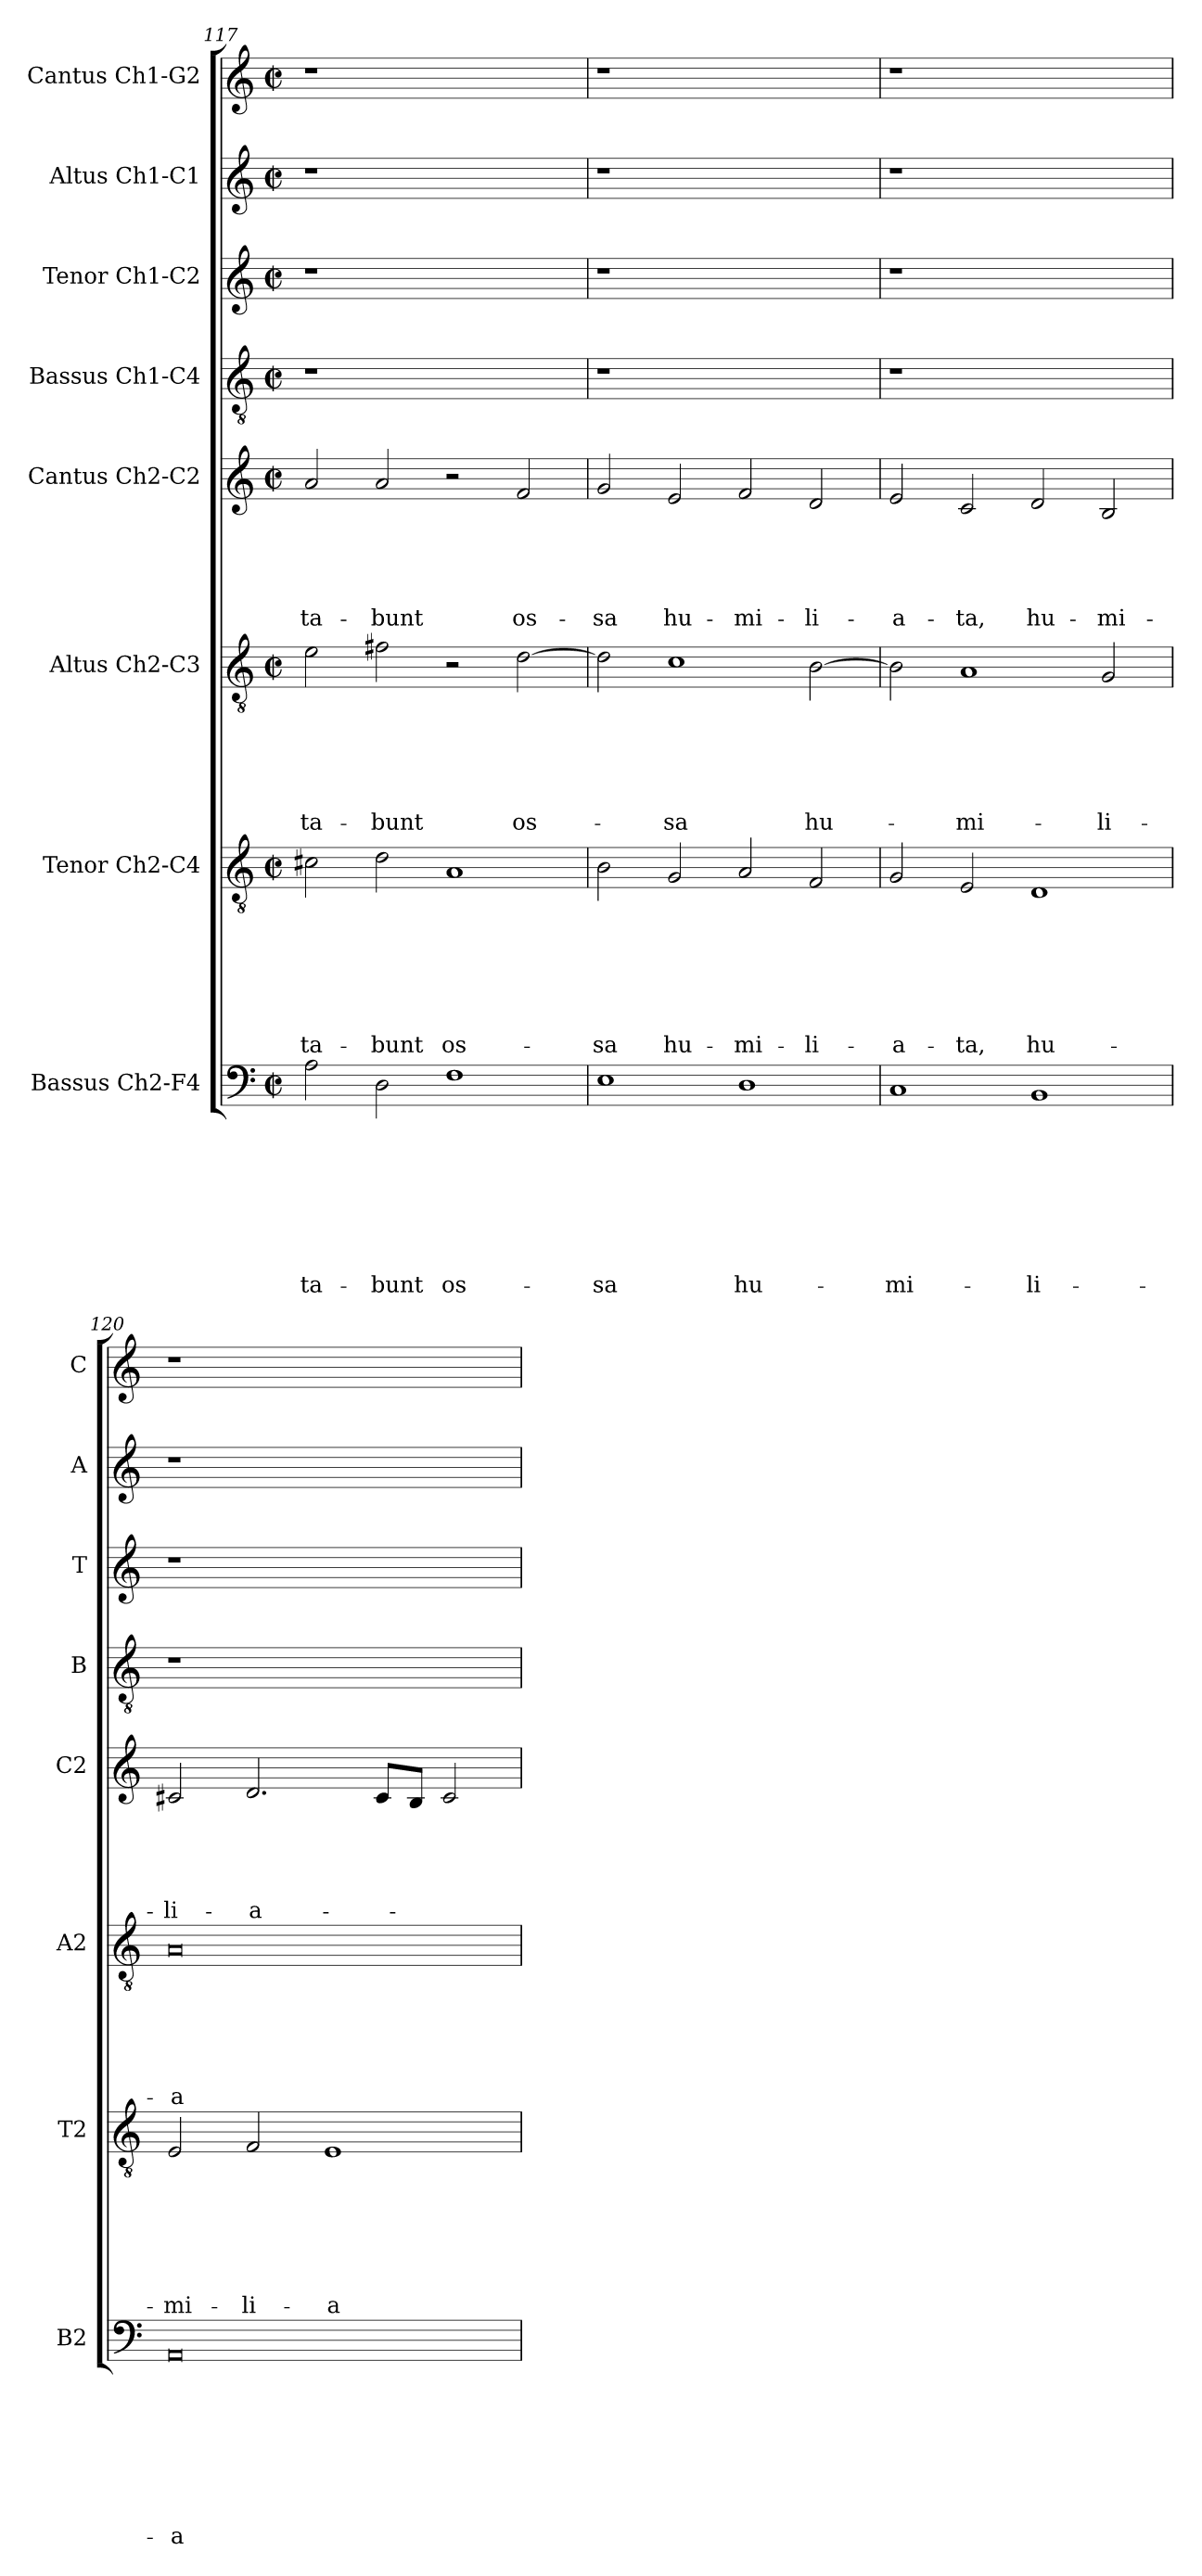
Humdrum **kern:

**kern	**text	**text	**text	**text	**text	**text	**text	**text	**kern	**text	**text	**text	**text	**text	**text	**text	**kern	**text	**text	**text	**text	**text	**text	**kern	**text	**text	**text	**text	**text	**kern	**kern	**kern	**kern
*part8	*part8	*part8	*part8	*part8	*part8	*part8	*part8	*part8	*part7	*part7	*part7	*part7	*part7	*part7	*part7	*part7	*part6	*part6	*part6	*part6	*part6	*part6	*part6	*part5	*part5	*part5	*part5	*part5	*part5	*part4	*part3	*part2	*part1
*staff8	*staff8	*staff8	*staff8	*staff8	*staff8	*staff8	*staff8	*staff8	*staff7	*staff7	*staff7	*staff7	*staff7	*staff7	*staff7	*staff7	*staff6	*staff6	*staff6	*staff6	*staff6	*staff6	*staff6	*staff5	*staff5	*staff5	*staff5	*staff5	*staff5	*staff4	*staff3	*staff2	*staff1
*I"Bassus Ch2-F4	*	*	*	*	*	*	*	*	*I"Tenor Ch2-C4	*	*	*	*	*	*	*	*I"Altus Ch2-C3	*	*	*	*	*	*	*I"Cantus Ch2-C2	*	*	*	*	*	*I"Bassus Ch1-C4	*I"Tenor Ch1-C2	*I"Altus Ch1-C1	*I"Cantus Ch1-G2
*I'B2	*	*	*	*	*	*	*	*	*I'T2	*	*	*	*	*	*	*	*I'A2	*	*	*	*	*	*	*I'C2	*	*	*	*	*	*I'B	*I'T	*I'A	*I'C
*clefF4	*	*	*	*	*	*	*	*	*clefGv2	*	*	*	*	*	*	*	*clefGv2	*	*	*	*	*	*	*clefG2	*	*	*	*	*	*clefGv2	*clefG2	*clefG2	*clefG2
*k[]	*	*	*	*	*	*	*	*	*k[]	*	*	*	*	*	*	*	*k[]	*	*	*	*	*	*	*k[]	*	*	*	*	*	*k[]	*k[]	*k[]	*k[]
*C:	*	*	*	*	*	*	*	*	*C:	*	*	*	*	*	*	*	*C:	*	*	*	*	*	*	*C:	*	*	*	*	*	*C:	*C:	*C:	*C:
*M2/2	*	*	*	*	*	*	*	*	*M2/2	*	*	*	*	*	*	*	*M2/2	*	*	*	*	*	*	*M2/2	*	*	*	*	*	*M2/2	*M2/2	*M2/2	*M2/2
*met(c|)	*	*	*	*	*	*	*	*	*met(c|)	*	*	*	*	*	*	*	*met(c|)	*	*	*	*	*	*	*met(c|)	*	*	*	*	*	*met(c|)	*met(c|)	*met(c|)	*met(c|)
=117	=117	=117	=117	=117	=117	=117	=117	=117	=117	=117	=117	=117	=117	=117	=117	=117	=117	=117	=117	=117	=117	=117	=117	=117	=117	=117	=117	=117	=117	=117	=117	=117	=117
!	!	!	!	!	!	!	!	!LO:LY:b	!	!	!	!	!	!	!	!LO:LY:b	!	!	!	!	!	!	!LO:LY:b	!	!	!	!	!	!LO:LY:b	!	!	!	!
2A\	.	.	.	.	.	.	.	-ta-	2c#X\	.	.	.	.	.	.	-ta-	2e\	.	.	.	.	.	-ta-	2a/	.	.	.	.	-ta-	1r	1r	1r	1r
!	!	!	!	!	!	!	!	!LO:LY:b	!	!	!	!	!	!	!	!LO:LY:b	!	!	!	!	!	!	!LO:LY:b	!	!	!	!	!	!LO:LY:b	!	!	!	!
2D\	.	.	.	.	.	.	.	-bunt	2d\	.	.	.	.	.	.	-bunt	2f#X\	.	.	.	.	.	-bunt	2a/	.	.	.	.	-bunt	.	.	.	.
!	!	!	!	!	!	!	!	!LO:LY:b	!	!	!	!	!	!	!	!LO:LY:b	!	!	!	!	!	!	!	!	!	!	!	!	!	!	!	!	!
1F	.	.	.	.	.	.	.	os-	1A	.	.	.	.	.	.	os-	2r	.	.	.	.	.	.	2r	.	.	.	.	.	1ryy	1ryy	1ryy	1ryy
!	!	!	!	!	!	!	!	!	!	!	!	!	!	!	!	!	!	!	!	!	!	!	!LO:LY:b	!	!	!	!	!	!LO:LY:b	!	!	!	!
.	.	.	.	.	.	.	.	.	.	.	.	.	.	.	.	.	[2d\	.	.	.	.	.	os-	2f/	.	.	.	.	os-	.	.	.	.
=118	=118	=118	=118	=118	=118	=118	=118	=118	=118	=118	=118	=118	=118	=118	=118	=118	=118	=118	=118	=118	=118	=118	=118	=118	=118	=118	=118	=118	=118	=118	=118	=118	=118
!	!	!	!	!	!	!	!	!LO:LY:b	!	!	!	!	!	!	!	!LO:LY:b	!	!	!	!	!	!	!	!	!	!	!	!	!LO:LY:b	!	!	!	!
1E	.	.	.	.	.	.	.	-sa	2B\	.	.	.	.	.	.	-sa	2d\]	.	.	.	.	.	.	2g/	.	.	.	.	-sa	1r	1r	1r	1r
!	!	!	!	!	!	!	!	!	!	!	!	!	!	!	!	!LO:LY:b	!	!	!	!	!	!	!LO:LY:b	!	!	!	!	!	!LO:LY:b	!	!	!	!
.	.	.	.	.	.	.	.	.	2G/	.	.	.	.	.	.	hu-	1c	.	.	.	.	.	-sa	2e/	.	.	.	.	hu-	.	.	.	.
!	!	!	!	!	!	!	!	!LO:LY:b	!	!	!	!	!	!	!	!LO:LY:b	!	!	!	!	!	!	!	!	!	!	!	!	!LO:LY:b	!	!	!	!
1D	.	.	.	.	.	.	.	hu-	2A/	.	.	.	.	.	.	-mi-	.	.	.	.	.	.	.	2f/	.	.	.	.	-mi-	1ryy	1ryy	1ryy	1ryy
!	!	!	!	!	!	!	!	!	!	!	!	!	!	!	!	!LO:LY:b	!	!	!	!	!	!	!LO:LY:b	!	!	!	!	!	!LO:LY:b	!	!	!	!
.	.	.	.	.	.	.	.	.	2F/	.	.	.	.	.	.	-li-	[2B\	.	.	.	.	.	hu-	2d/	.	.	.	.	-li-	.	.	.	.
=119	=119	=119	=119	=119	=119	=119	=119	=119	=119	=119	=119	=119	=119	=119	=119	=119	=119	=119	=119	=119	=119	=119	=119	=119	=119	=119	=119	=119	=119	=119	=119	=119	=119
!	!	!	!	!	!	!	!	!LO:LY:b	!	!	!	!	!	!	!	!LO:LY:b	!	!	!	!	!	!	!	!	!	!	!	!	!LO:LY:b	!	!	!	!
1C	.	.	.	.	.	.	.	-mi-	2G/	.	.	.	.	.	.	-a-	2B\]	.	.	.	.	.	.	2e/	.	.	.	.	-a-	1r	1r	1r	1r
!	!	!	!	!	!	!	!	!	!	!	!	!	!	!	!	!LO:LY:b	!	!	!	!	!	!	!LO:LY:b	!	!	!	!	!	!LO:LY:b	!	!	!	!
.	.	.	.	.	.	.	.	.	2E/	.	.	.	.	.	.	-ta,	1A	.	.	.	.	.	-mi-	2c/	.	.	.	.	-ta,	.	.	.	.
!	!	!	!	!	!	!	!	!LO:LY:b	!	!	!	!	!	!	!	!LO:LY:b	!	!	!	!	!	!	!	!	!	!	!	!	!LO:LY:b	!	!	!	!
1BB	.	.	.	.	.	.	.	-li-	1D	.	.	.	.	.	.	hu-	.	.	.	.	.	.	.	2d/	.	.	.	.	hu-	1ryy	1ryy	1ryy	1ryy
!	!	!	!	!	!	!	!	!	!	!	!	!	!	!	!	!	!	!	!	!	!	!	!LO:LY:b	!	!	!	!	!	!LO:LY:b	!	!	!	!
.	.	.	.	.	.	.	.	.	.	.	.	.	.	.	.	.	2G/	.	.	.	.	.	-li-	2B/	.	.	.	.	-mi-	.	.	.	.
=120	=120	=120	=120	=120	=120	=120	=120	=120	=120	=120	=120	=120	=120	=120	=120	=120	=120	=120	=120	=120	=120	=120	=120	=120	=120	=120	=120	=120	=120	=120	=120	=120	=120
!	!	!	!	!	!	!	!	!LO:LY:b	!	!	!	!	!	!	!	!LO:LY:b	!	!	!	!	!	!	!LO:LY:b	!	!	!	!	!	!LO:LY:b	!	!	!	!
0AA	.	.	.	.	.	.	.	-a-	2E/	.	.	.	.	.	.	-mi-	0A	.	.	.	.	.	-a-	2c#X/	.	.	.	.	-li-	1r	1r	1r	1r
!	!	!	!	!	!	!	!	!	!	!	!	!	!	!	!	!LO:LY:b	!	!	!	!	!	!	!	!	!	!	!	!	!LO:LY:b	!	!	!	!
.	.	.	.	.	.	.	.	.	2F/	.	.	.	.	.	.	-li-	.	.	.	.	.	.	.	2.d/	.	.	.	.	-a-	.	.	.	.
!	!	!	!	!	!	!	!	!	!	!	!	!	!	!	!	!LO:LY:b	!	!	!	!	!	!	!	!	!	!	!	!	!	!	!	!	!
.	.	.	.	.	.	.	.	.	1E	.	.	.	.	.	.	-a-	.	.	.	.	.	.	.	.	.	.	.	.	.	1ryy	1ryy	1ryy	1ryy
.	.	.	.	.	.	.	.	.	.	.	.	.	.	.	.	.	.	.	.	.	.	.	.	8c#/L	.	.	.	.	.	.	.	.	.
.	.	.	.	.	.	.	.	.	.	.	.	.	.	.	.	.	.	.	.	.	.	.	.	8B/J	.	.	.	.	.	.	.	.	.
.	.	.	.	.	.	.	.	.	.	.	.	.	.	.	.	.	.	.	.	.	.	.	.	2c#/	.	.	.	.	.	.	.	.	.
=	=	=	=	=	=	=	=	=	=	=	=	=	=	=	=	=	=	=	=	=	=	=	=	=	=	=	=	=	=	=	=	=	=
*-	*-	*-	*-	*-	*-	*-	*-	*-	*-	*-	*-	*-	*-	*-	*-	*-	*-	*-	*-	*-	*-	*-	*-	*-	*-	*-	*-	*-	*-	*-	*-	*-	*-
